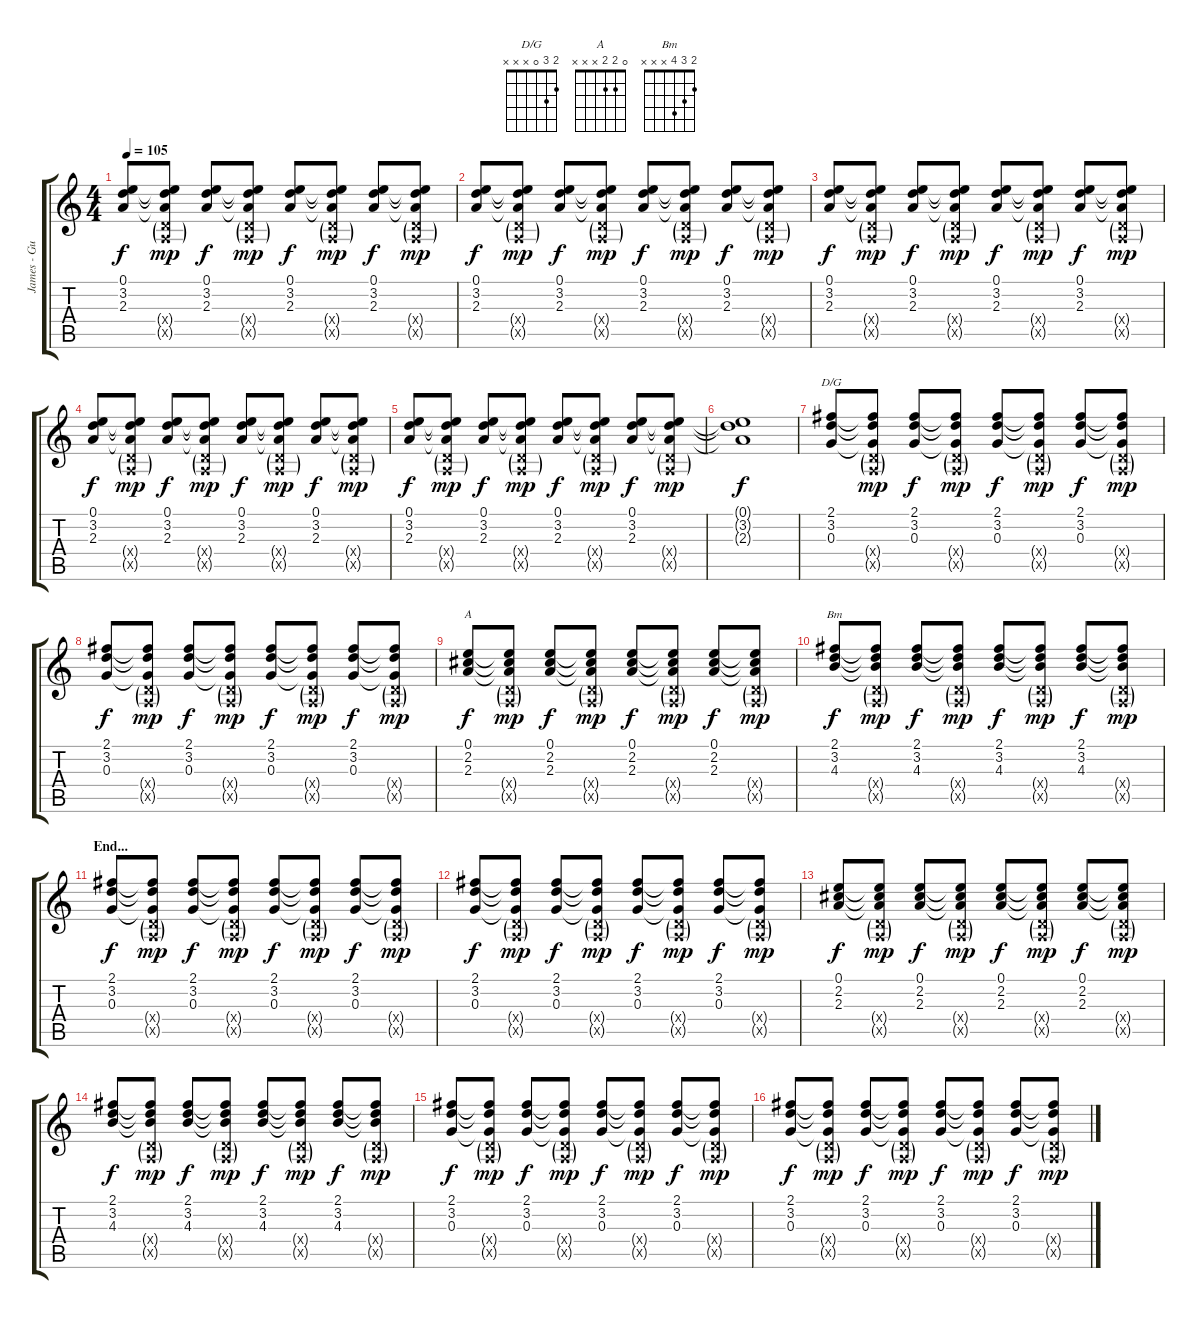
\track ("James - Guitar 1" "James - Gu") {instrument electricguitarjazz}
\staff {score tabs}
\tuning (E4 B3 G3 D3 A2 E2) {hide}
\chord ("D/G" 2 3 0 x x x)
\chord ("A" 0 2 2 x x x)
\chord ("Bm" 2 3 4 x x x)
\ts (4 4)
\tempo 105
\clef g2
\ks c
(0.1 3.2 2.3).8{dy f} (0.1{t} 3.2{t} 2.3{t} 0.4{g x} 0.5{g x}).8{dy mp} (0.1 3.2 2.3).8{dy f} (0.1{t} 3.2{t} 2.3{t} 0.4{g x} 0.5{g x}).8{dy mp} (0.1 3.2 2.3).8{dy f} (0.1{t} 3.2{t} 2.3{t} 0.4{g x} 0.5{g x}).8{dy mp} (0.1 3.2 2.3).8{dy f} (0.1{t} 3.2{t} 2.3{t} 0.4{g x} 0.5{g x}).8{dy mp} |
(0.1 3.2 2.3).8{dy f} (0.1{t} 3.2{t} 2.3{t} 0.4{g x} 0.5{g x}).8{dy mp} (0.1 3.2 2.3).8{dy f} (0.1{t} 3.2{t} 2.3{t} 0.4{g x} 0.5{g x}).8{dy mp} (0.1 3.2 2.3).8{dy f} (0.1{t} 3.2{t} 2.3{t} 0.4{g x} 0.5{g x}).8{dy mp} (0.1 3.2 2.3).8{dy f} (0.1{t} 3.2{t} 2.3{t} 0.4{g x} 0.5{g x}).8{dy mp} |
(0.1 3.2 2.3).8{dy f} (0.1{t} 3.2{t} 2.3{t} 0.4{g x} 0.5{g x}).8{dy mp} (0.1 3.2 2.3).8{dy f} (0.1{t} 3.2{t} 2.3{t} 0.4{g x} 0.5{g x}).8{dy mp} (0.1 3.2 2.3).8{dy f} (0.1{t} 3.2{t} 2.3{t} 0.4{g x} 0.5{g x}).8{dy mp} (0.1 3.2 2.3).8{dy f} (0.1{t} 3.2{t} 2.3{t} 0.4{g x} 0.5{g x}).8{dy mp} |
(0.1 3.2 2.3).8{dy f} (0.1{t} 3.2{t} 2.3{t} 0.4{g x} 0.5{g x}).8{dy mp} (0.1 3.2 2.3).8{dy f} (0.1{t} 3.2{t} 2.3{t} 0.4{g x} 0.5{g x}).8{dy mp} (0.1 3.2 2.3).8{dy f} (0.1{t} 3.2{t} 2.3{t} 0.4{g x} 0.5{g x}).8{dy mp} (0.1 3.2 2.3).8{dy f} (0.1{t} 3.2{t} 2.3{t} 0.4{g x} 0.5{g x}).8{dy mp} |
(0.1 3.2 2.3).8{dy f} (0.1{t} 3.2{t} 2.3{t} 0.4{g x} 0.5{g x}).8{dy mp} (0.1 3.2 2.3).8{dy f} (0.1{t} 3.2{t} 2.3{t} 0.4{g x} 0.5{g x}).8{dy mp} (0.1 3.2 2.3).8{dy f} (0.1{t} 3.2{t} 2.3{t} 0.4{g x} 0.5{g x}).8{dy mp} (0.1 3.2 2.3).8{dy f} (0.1{t} 3.2{t} 2.3{t} 0.4{g x} 0.5{g x}).8{dy mp} |
(0.1{t} 3.2{t} 2.3{t}).1{dy f} |
(2.1 3.2 0.3).8{ch "D/G"} (2.1{t} 3.2{t} 0.3{t} 0.4{g x} 0.5{g x}).8{dy mp} (2.1 3.2 0.3).8{dy f} (2.1{t} 3.2{t} 0.3{t} 0.4{g x} 0.5{g x}).8{dy mp} (2.1 3.2 0.3).8{dy f} (2.1{t} 3.2{t} 0.3{t} 0.4{g x} 0.5{g x}).8{dy mp} (2.1 3.2 0.3).8{dy f} (2.1{t} 3.2{t} 0.3{t} 0.4{g x} 0.5{g x}).8{dy mp} |
(2.1 3.2 0.3).8{dy f} (2.1{t} 3.2{t} 0.3{t} 0.4{g x} 0.5{g x}).8{dy mp} (2.1 3.2 0.3).8{dy f} (2.1{t} 3.2{t} 0.3{t} 0.4{g x} 0.5{g x}).8{dy mp} (2.1 3.2 0.3).8{dy f} (2.1{t} 3.2{t} 0.3{t} 0.4{g x} 0.5{g x}).8{dy mp} (2.1 3.2 0.3).8{dy f} (2.1{t} 3.2{t} 0.3{t} 0.4{g x} 0.5{g x}).8{dy mp} |
(0.1 2.2 2.3).8{ch "A" dy f} (0.1{t} 2.2{t} 2.3{t} 0.4{g x} 0.5{g x}).8{dy mp} (0.1 2.2 2.3).8{dy f} (0.1{t} 2.2{t} 2.3{t} 0.4{g x} 0.5{g x}).8{dy mp} (0.1 2.2 2.3).8{dy f} (0.1{t} 2.2{t} 2.3{t} 0.4{g x} 0.5{g x}).8{dy mp} (0.1 2.2 2.3).8{dy f} (0.1{t} 2.2{t} 2.3{t} 0.4{g x} 0.5{g x}).8{dy mp} |
(2.1 3.2 4.3).8{ch "Bm" dy f} (2.1{t} 3.2{t} 4.3{t} 0.4{g x} 0.5{g x}).8{dy mp} (2.1 3.2 4.3).8{dy f} (2.1{t} 3.2{t} 4.3{t} 0.4{g x} 0.5{g x}).8{dy mp} (2.1 3.2 4.3).8{dy f} (2.1{t} 3.2{t} 4.3{t} 0.4{g x} 0.5{g x}).8{dy mp} (2.1 3.2 4.3).8{dy f} (2.1{t} 3.2{t} 4.3{t} 0.4{g x} 0.5{g x}).8{dy mp} |
\section ("" "End...")
(2.1 3.2 0.3).8{dy f} (2.1{t} 3.2{t} 0.3{t} 0.4{g x} 0.5{g x}).8{dy mp} (2.1 3.2 0.3).8{dy f} (2.1{t} 3.2{t} 0.3{t} 0.4{g x} 0.5{g x}).8{dy mp} (2.1 3.2 0.3).8{dy f} (2.1{t} 3.2{t} 0.3{t} 0.4{g x} 0.5{g x}).8{dy mp} (2.1 3.2 0.3).8{dy f} (2.1{t} 3.2{t} 0.3{t} 0.4{g x} 0.5{g x}).8{dy mp} |
(2.1 3.2 0.3).8{dy f} (2.1{t} 3.2{t} 0.3{t} 0.4{g x} 0.5{g x}).8{dy mp} (2.1 3.2 0.3).8{dy f} (2.1{t} 3.2{t} 0.3{t} 0.4{g x} 0.5{g x}).8{dy mp} (2.1 3.2 0.3).8{dy f} (2.1{t} 3.2{t} 0.3{t} 0.4{g x} 0.5{g x}).8{dy mp} (2.1 3.2 0.3).8{dy f} (2.1{t} 3.2{t} 0.3{t} 0.4{g x} 0.5{g x}).8{dy mp} |
(0.1 2.2 2.3).8{dy f} (0.1{t} 2.2{t} 2.3{t} 0.4{g x} 0.5{g x}).8{dy mp} (0.1 2.2 2.3).8{dy f} (0.1{t} 2.2{t} 2.3{t} 0.4{g x} 0.5{g x}).8{dy mp} (0.1 2.2 2.3).8{dy f} (0.1{t} 2.2{t} 2.3{t} 0.4{g x} 0.5{g x}).8{dy mp} (0.1 2.2 2.3).8{dy f} (0.1{t} 2.2{t} 2.3{t} 0.4{g x} 0.5{g x}).8{dy mp} |
(2.1 3.2 4.3).8{dy f} (2.1{t} 3.2{t} 4.3{t} 0.4{g x} 0.5{g x}).8{dy mp} (2.1 3.2 4.3).8{dy f} (2.1{t} 3.2{t} 4.3{t} 0.4{g x} 0.5{g x}).8{dy mp} (2.1 3.2 4.3).8{dy f} (2.1{t} 3.2{t} 4.3{t} 0.4{g x} 0.5{g x}).8{dy mp} (2.1 3.2 4.3).8{dy f} (2.1{t} 3.2{t} 4.3{t} 0.4{g x} 0.5{g x}).8{dy mp} |
(2.1 3.2 0.3).8{dy f} (2.1{t} 3.2{t} 0.3{t} 0.4{g x} 0.5{g x}).8{dy mp} (2.1 3.2 0.3).8{dy f} (2.1{t} 3.2{t} 0.3{t} 0.4{g x} 0.5{g x}).8{dy mp} (2.1 3.2 0.3).8{dy f} (2.1{t} 3.2{t} 0.3{t} 0.4{g x} 0.5{g x}).8{dy mp} (2.1 3.2 0.3).8{dy f} (2.1{t} 3.2{t} 0.3{t} 0.4{g x} 0.5{g x}).8{dy mp} |
(2.1 3.2 0.3).8{dy f} (2.1{t} 3.2{t} 0.3{t} 0.4{g x} 0.5{g x}).8{dy mp} (2.1 3.2 0.3).8{dy f} (2.1{t} 3.2{t} 0.3{t} 0.4{g x} 0.5{g x}).8{dy mp} (2.1 3.2 0.3).8{dy f} (2.1{t} 3.2{t} 0.3{t} 0.4{g x} 0.5{g x}).8{dy mp} (2.1 3.2 0.3).8{dy f} (2.1{t} 3.2{t} 0.3{t} 0.4{g x} 0.5{g x}).8{dy mp}
